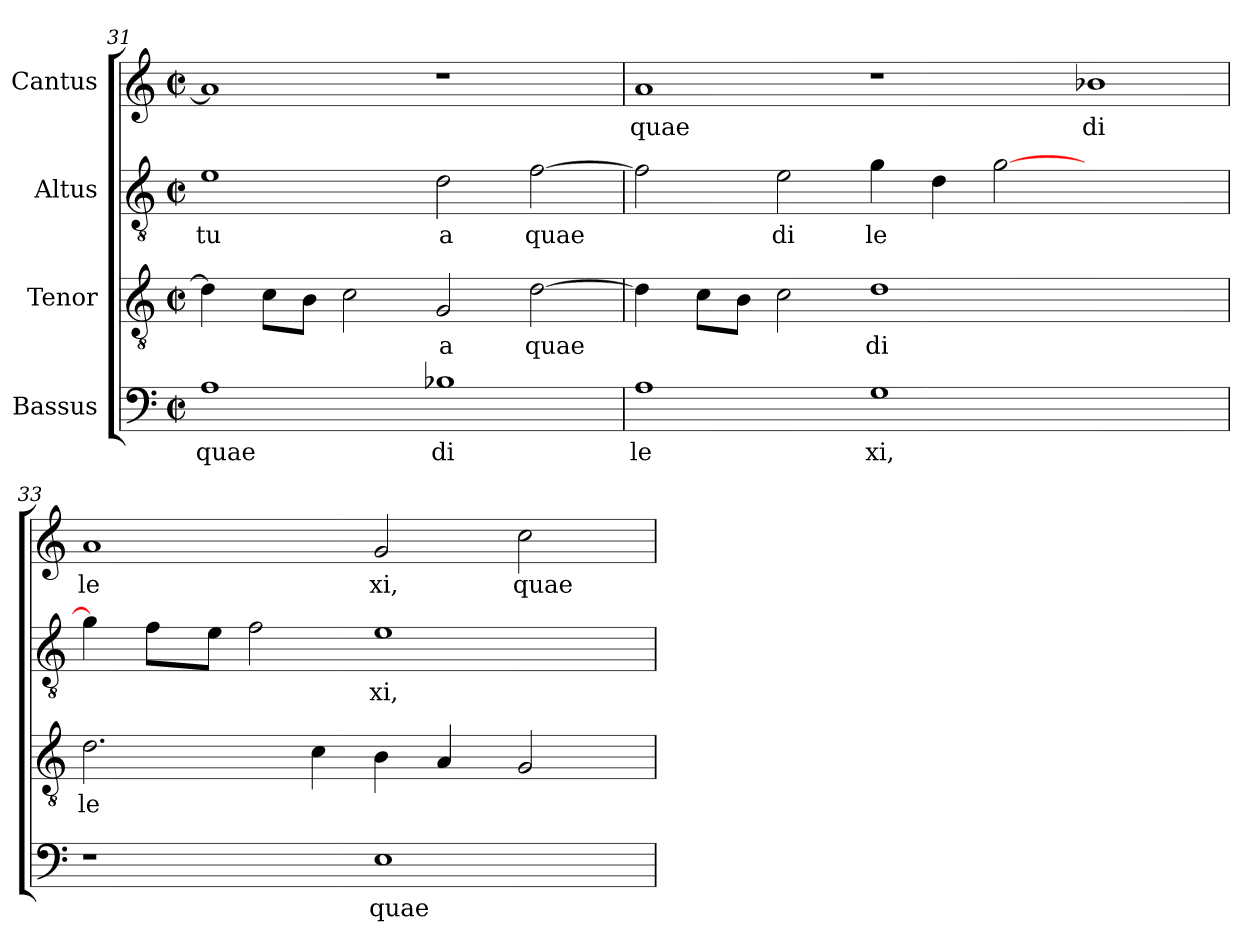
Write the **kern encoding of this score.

**kern	**text	**kern	**text	**kern	**text	**kern	**text
*part4	*part4	*part3	*part3	*part2	*part2	*part1	*part1
*staff4	*staff4	*staff3	*staff3	*staff2	*staff2	*staff1	*staff1
*I"Bassus	*	*I"Tenor	*	*I"Altus	*	*I"Cantus	*
*clefF4	*	*clefGv2	*	*clefGv2	*	*clefG2	*
*M2/2	*	*M2/2	*	*M2/2	*	*M2/2	*
*met(c|)	*	*met(c|)	*	*met(c|)	*	*met(c|)	*
=31	=31	=31	=31	=31	=31	=31	=31
!	!LO:LY:b:cj	!	!	!	!LO:LY:b:cj	!	!
1A	quae	4d\]	.	1e	tu	1a]	.
.	.	8c\L	.	.	.	.	.
.	.	8B\J	.	.	.	.	.
.	.	2c\	.	.	.	.	.
!	!LO:LY:b:cj	!	!LO:LY:b:cj	!	!LO:LY:b:cj	!	!
1B-X	di	2G/	a	2d\	a	1r	.
!	!	!	!LO:LY:b	!	!LO:LY:b	!	!
.	.	[>2d\	quae	[>2f\	quae	.	.
=32	=32	=32	=32	=32	=32	=32	=32
!	!LO:LY:b:cj	!	!	!	!	!	!LO:LY:b:cj
1A	le	4d\]	.	2f\]	.	1a	quae
.	.	8c\L	.	.	.	.	.
.	.	8B\J	.	.	.	.	.
!	!	!	!	!	!LO:LY:b:cj	!	!
.	.	2c\	.	2e\	di	.	.
!	!LO:LY:b:cj	!	!LO:LY:b:cj	!	!LO:LY:b:cj	!	!
1G	xi,	1d	di	4g\	le	1r	.
.	.	.	.	4d\	.	.	.
.	.	.	.	[>2g\	.	.	.
!	!	!	!	!	!	!	!LO:LY:b:cj
1ryy	.	1ryy	.	1ryy	.	1b-X	di
!!LO:LB:g=z
=33	=33	=33	=33	=33	=33	=33	=33
!	!	!	!LO:LY:b:cj	!	!	!	!LO:LY:b:cj
*	*	*	*	*^	*	*	*
1r	.	2.d\	le	4g\]	4ryy	.	1a	le
.	.	.	.	8f\L	16ryy	.	.	.
.	.	.	.	.	64ryy	.	.	.
.	.	.	.	.	1ryy	.	.	.
.	.	.	.	8e\J	.	.	.	.
.	.	.	.	2f\	.	.	.	.
.	.	4c\	.	.	.	.	.	.
!	!LO:LY:b:cj	!	!	!	!	!LO:LY:b:cj	!	!LO:LY:b:cj
1E	quae	4B\	.	1e	.	xi,	2g/	xi,
.	.	4A/	.	.	.	.	.	.
.	.	.	.	.	2ryy	.	.	.
!	!	!	!	!	!	!	!	!LO:LY:b
.	.	2G/	.	.	.	.	2cc\	quae
.	.	.	.	.	8ryy	.	.	.
.	.	.	.	.	32.ryy	.	.	.
*	*	*	*	*v	*v	*	*	*
=	=	=	=	=	=	=	=
*-	*-	*-	*-	*-	*-	*-	*-
